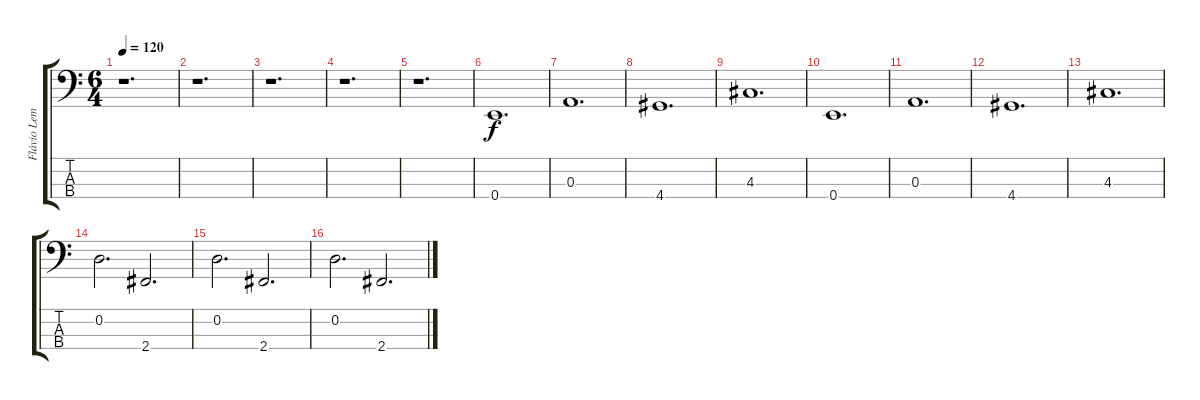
\track ("Flávio Lemos" "Flávio Lem") {instrument electricbassfinger}
\staff {score tabs}
\tuning (G2 D2 A1 E1) {hide}
\ts (6 4)
\tempo 120
\clef f4
\ks c
r.1{d dy f} |
r.1{d} |
r.1{d} |
r.1{d} |
r.1{d} |
0.4.1{d} |
0.3.1{d} |
4.4.1{d} |
4.3.1{d} |
0.4.1{d} |
0.3.1{d} |
4.4.1{d} |
4.3.1{d} |
0.2.2{d} 2.4.2{d} |
0.2.2{d} 2.4.2{d} |
0.2.2{d} 2.4.2{d}
